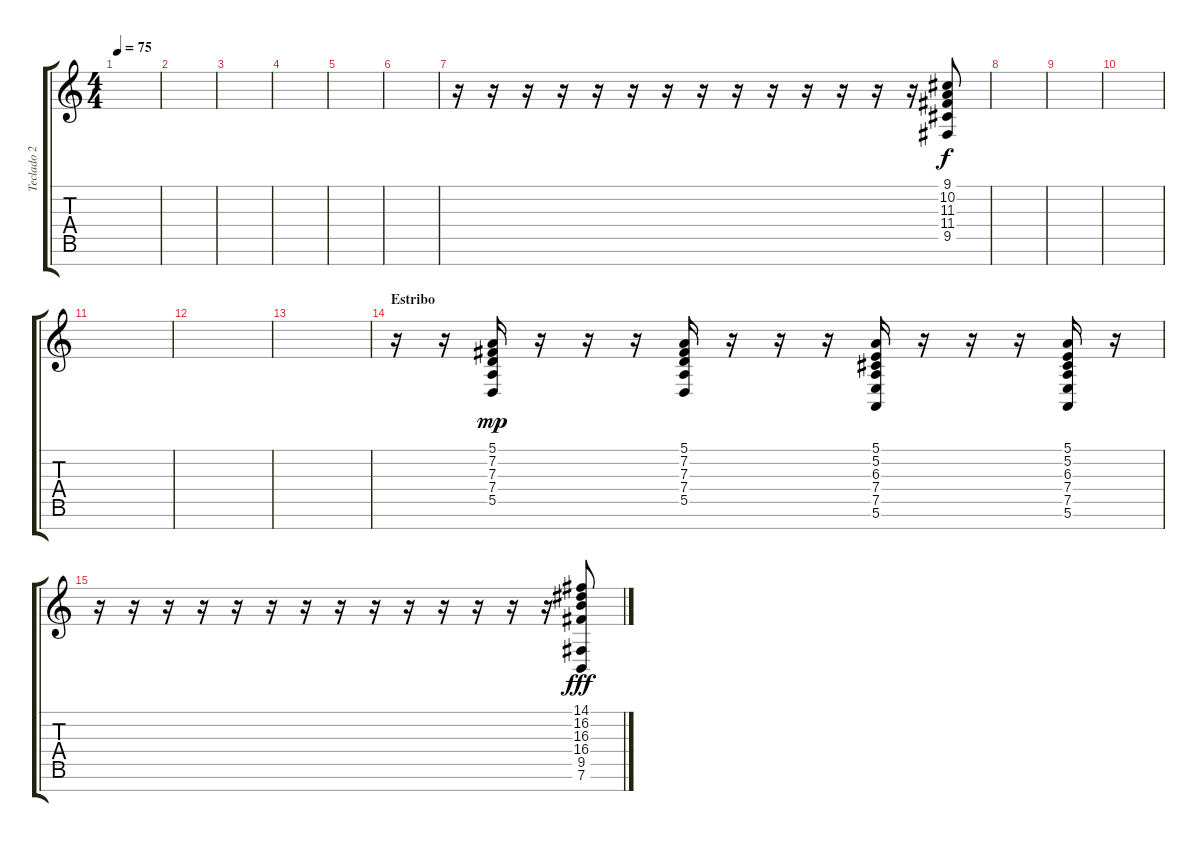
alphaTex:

\track ("Teclado 2" "Teclado 2") {instrument choiraahs}
\staff {score tabs}
\tuning (E4 B3 G3 D3 A2 E2 B1) {hide}
\ts (4 4)
\tempo 75
\clef g2
\ks c
|
|
|
|
|
|
r.16 r.16 r.16 r.16 r.16 r.16 r.16 r.16 r.16 r.16 r.16 r.16 r.16 r.16 (9.1 10.2 11.3 11.4 9.5).8 |
|
|
|
|
|
|
\section ("" "Estribo")
r.16 r.16 (5.1 7.2 7.3 7.4 5.5).16{dy mp} r.16 r.16 r.16 (5.1 7.2 7.3 7.4 5.5).16 r.16 r.16 r.16 (5.1 5.2 6.3 7.4 7.5 5.6).16 r.16 r.16 r.16 (5.1 5.2 6.3 7.4 7.5 5.6).16 r.16 |
r.16 r.16 r.16 r.16 r.16 r.16 r.16 r.16 r.16 r.16 r.16 r.16 r.16 r.16 (14.1 16.2 16.3 16.4 9.5 7.6).8{dy fff}
